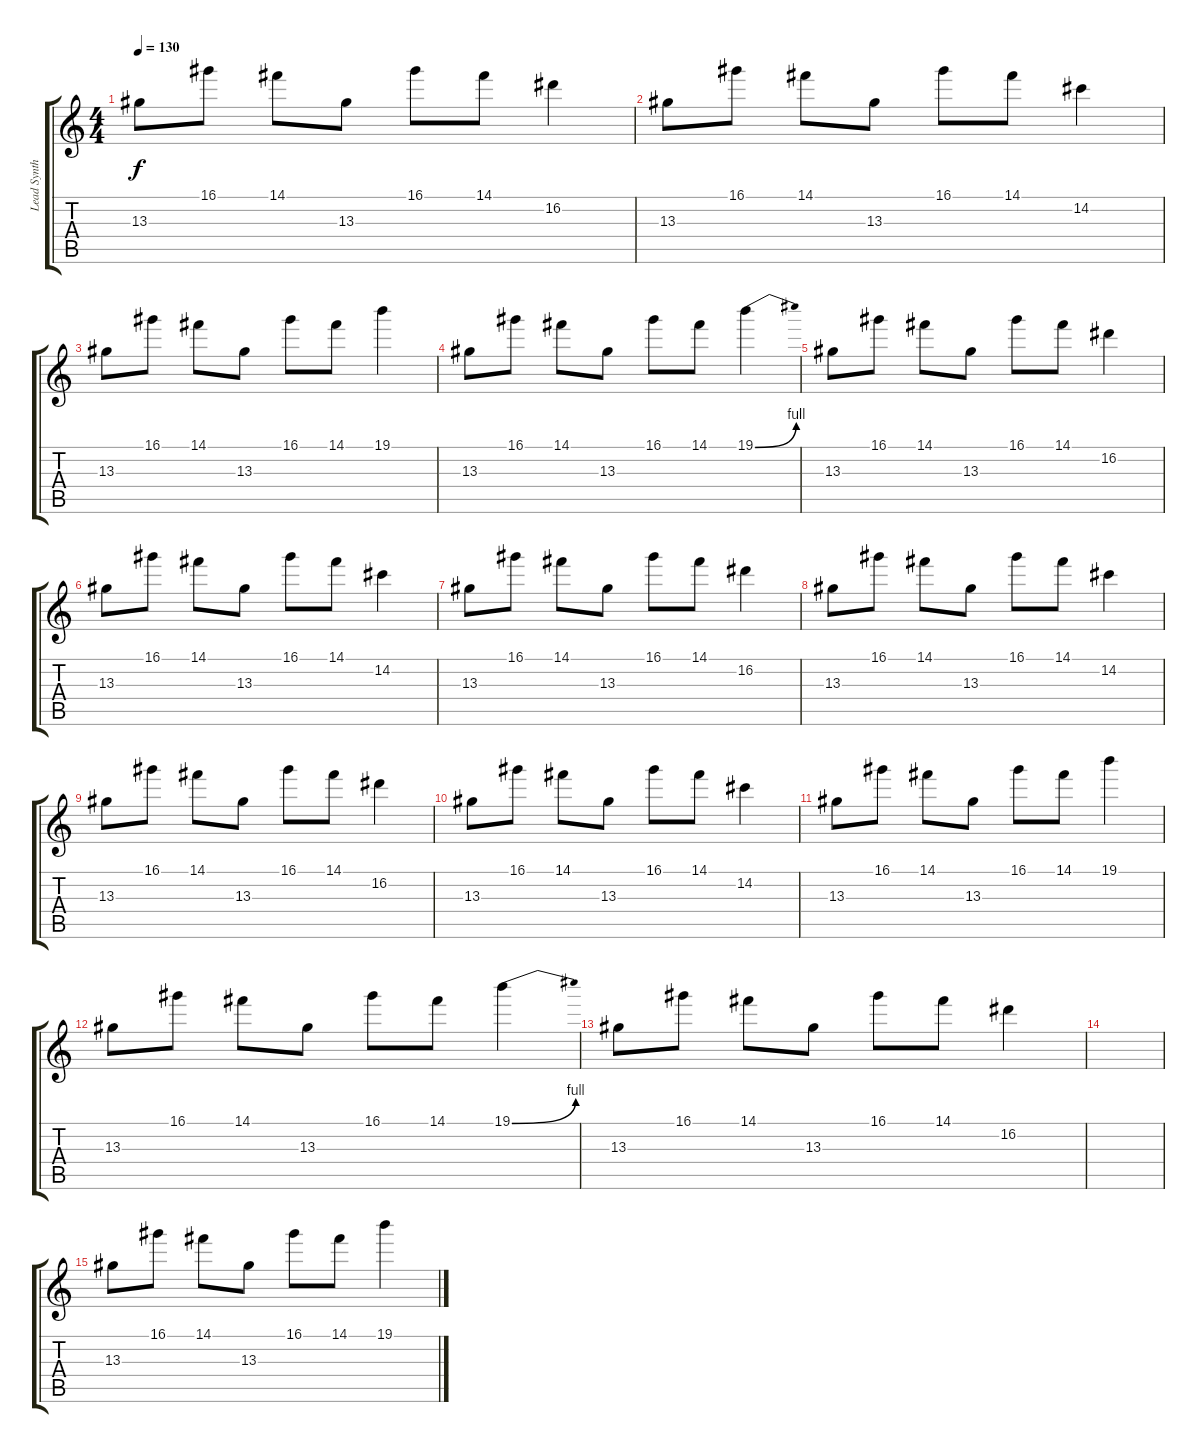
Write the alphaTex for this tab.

\track ("Lead Synth Left Ch." "Lead Synth") {instrument overdrivenguitar}
\staff {score tabs}
\tuning (E4 B3 G3 D3 A2 E2) {hide}
\ts (4 4)
\tempo 130
\clef g2
\ks c
13.3.8{dy f} 16.1.8 14.1.8 13.3.8 16.1.8 14.1.8 16.2.4 |
13.3.8 16.1.8 14.1.8 13.3.8 16.1.8 14.1.8 14.2.4 |
13.3.8 16.1.8 14.1.8 13.3.8 16.1.8 14.1.8 19.1.4 |
13.3.8 16.1.8 14.1.8 13.3.8 16.1.8 14.1.8 19.1{be (bend 0 0 60 4)}.4 |
13.3.8 16.1.8 14.1.8 13.3.8 16.1.8 14.1.8 16.2.4 |
13.3.8 16.1.8 14.1.8 13.3.8 16.1.8 14.1.8 14.2.4 |
13.3.8 16.1.8 14.1.8 13.3.8 16.1.8 14.1.8 16.2.4 |
13.3.8 16.1.8 14.1.8 13.3.8 16.1.8 14.1.8 14.2.4 |
13.3.8 16.1.8 14.1.8 13.3.8 16.1.8 14.1.8 16.2.4 |
13.3.8 16.1.8 14.1.8 13.3.8 16.1.8 14.1.8 14.2.4 |
13.3.8 16.1.8 14.1.8 13.3.8 16.1.8 14.1.8 19.1.4 |
13.3.8 16.1.8 14.1.8 13.3.8 16.1.8 14.1.8 19.1{be (bend 0 0 60 4)}.4 |
13.3.8 16.1.8 14.1.8 13.3.8 16.1.8 14.1.8 16.2.4 |
|
13.3.8 16.1.8 14.1.8 13.3.8 16.1.8 14.1.8 19.1.4
